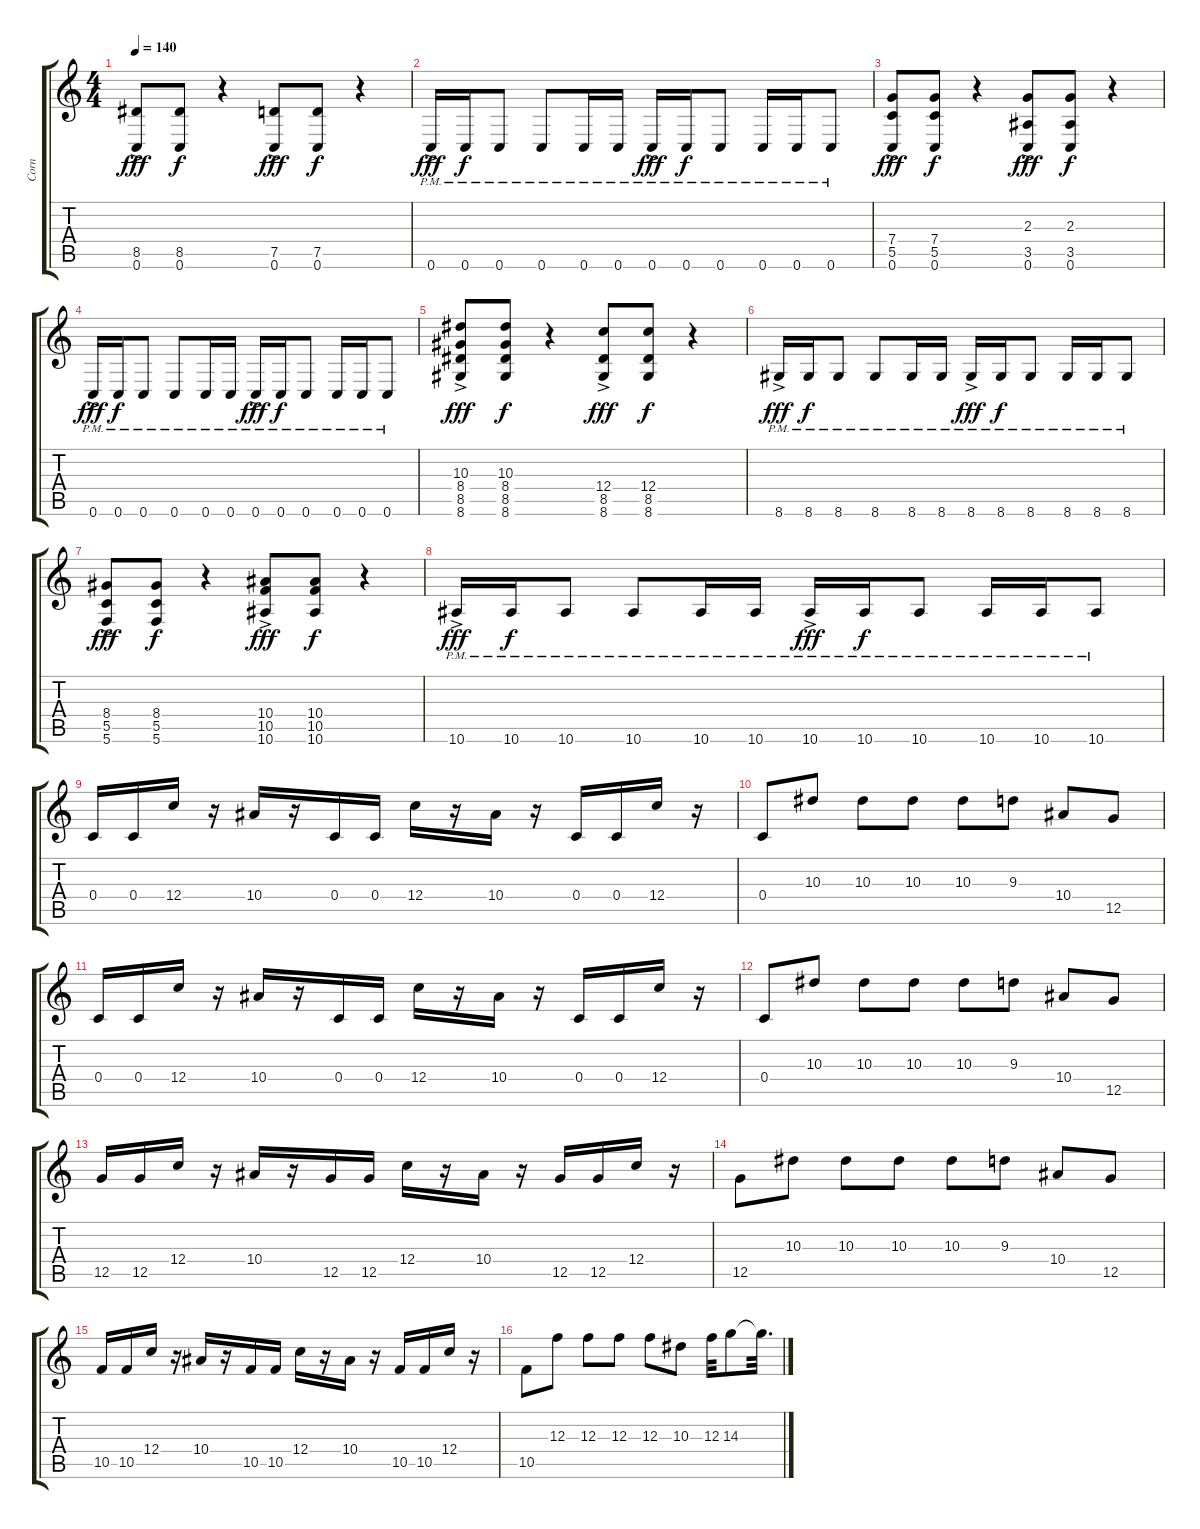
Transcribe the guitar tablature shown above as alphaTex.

\track ("Corn" "Corn") {instrument distortionguitar}
\staff {score tabs}
\tuning (D4 A3 F3 C3 G2 C2) {hide}
\ts (4 4)
\tempo 140
\clef g2
\ks c
(8.5 0.6{ac}).8{dy fff instrument distortionguitar} (8.5 0.6).8{dy f} r.4 (7.5 0.6{ac}).8{dy fff} (7.5 0.6).8{dy f} r.4 |
0.6{ac pm}.16{dy fff} 0.6{pm}.16{dy f} 0.6{pm}.8 0.6{pm}.8 0.6{pm}.16 0.6{pm}.16 0.6{ac pm}.16{dy fff} 0.6{pm}.16{dy f} 0.6{pm}.8 0.6{pm}.16 0.6{pm}.16 0.6{pm}.8 |
(7.4 5.5 0.6{ac}).8{dy fff} (7.4 5.5 0.6).8{dy f} r.4 (2.3 3.5 0.6{ac}).8{dy fff} (2.3 3.5 0.6).8{dy f} r.4 |
0.6{ac pm}.16{dy fff} 0.6{pm}.16{dy f} 0.6{pm}.8 0.6{pm}.8 0.6{pm}.16 0.6{pm}.16 0.6{ac pm}.16{dy fff} 0.6{pm}.16{dy f} 0.6{pm}.8 0.6{pm}.16 0.6{pm}.16 0.6{pm}.8 |
(10.3 8.4 8.5 8.6{ac}).8{dy fff} (10.3 8.4 8.5 8.6).8{dy f} r.4 (12.4 8.5 8.6{ac}).8{dy fff} (12.4 8.5 8.6).8{dy f} r.4 |
8.6{ac pm}.16{dy fff} 8.6{pm}.16{dy f} 8.6{pm}.8 8.6{pm}.8 8.6{pm}.16 8.6{pm}.16 8.6{ac pm}.16{dy fff} 8.6{pm}.16{dy f} 8.6{pm}.8 8.6{pm}.16 8.6{pm}.16 8.6{pm}.8 |
(8.4 5.5 5.6{ac}).8{dy fff} (8.4 5.5 5.6).8{dy f} r.4 (10.4 10.5 10.6{ac}).8{dy fff} (10.4 10.5 10.6).8{dy f} r.4 |
10.6{ac pm}.16{dy fff} 10.6{pm}.16{dy f} 10.6{pm}.8 10.6{pm}.8 10.6{pm}.16 10.6{pm}.16 10.6{ac pm}.16{dy fff} 10.6{pm}.16{dy f} 10.6{pm}.8 10.6{pm}.16 10.6{pm}.16 10.6{pm}.8 |
0.4.16 0.4.16 12.4.16 r.16 10.4.16 r.16 0.4.16 0.4.16 12.4.16 r.16 10.4.16 r.16 0.4.16 0.4.16 12.4.16 r.16 |
0.4.8 10.3.8 10.3.8 10.3.8 10.3.8 9.3.8 10.4.8 12.5.8 |
0.4.16 0.4.16 12.4.16 r.16 10.4.16 r.16 0.4.16 0.4.16 12.4.16 r.16 10.4.16 r.16 0.4.16 0.4.16 12.4.16 r.16 |
0.4.8 10.3.8 10.3.8 10.3.8 10.3.8 9.3.8 10.4.8 12.5.8 |
12.5.16 12.5.16 12.4.16 r.16 10.4.16 r.16 12.5.16 12.5.16 12.4.16 r.16 10.4.16 r.16 12.5.16 12.5.16 12.4.16 r.16 |
12.5.8 10.3.8 10.3.8 10.3.8 10.3.8 9.3.8 10.4.8 12.5.8 |
10.5.16 10.5.16 12.4.16 r.16 10.4.16 r.16 10.5.16 10.5.16 12.4.16 r.16 10.4.16 r.16 10.5.16 10.5.16 12.4.16 r.16 |
10.5.8 12.3.8 12.3.8 12.3.8 12.3.8 10.3.8 12.3.32 14.3.8 14.3{t}.32{d}
